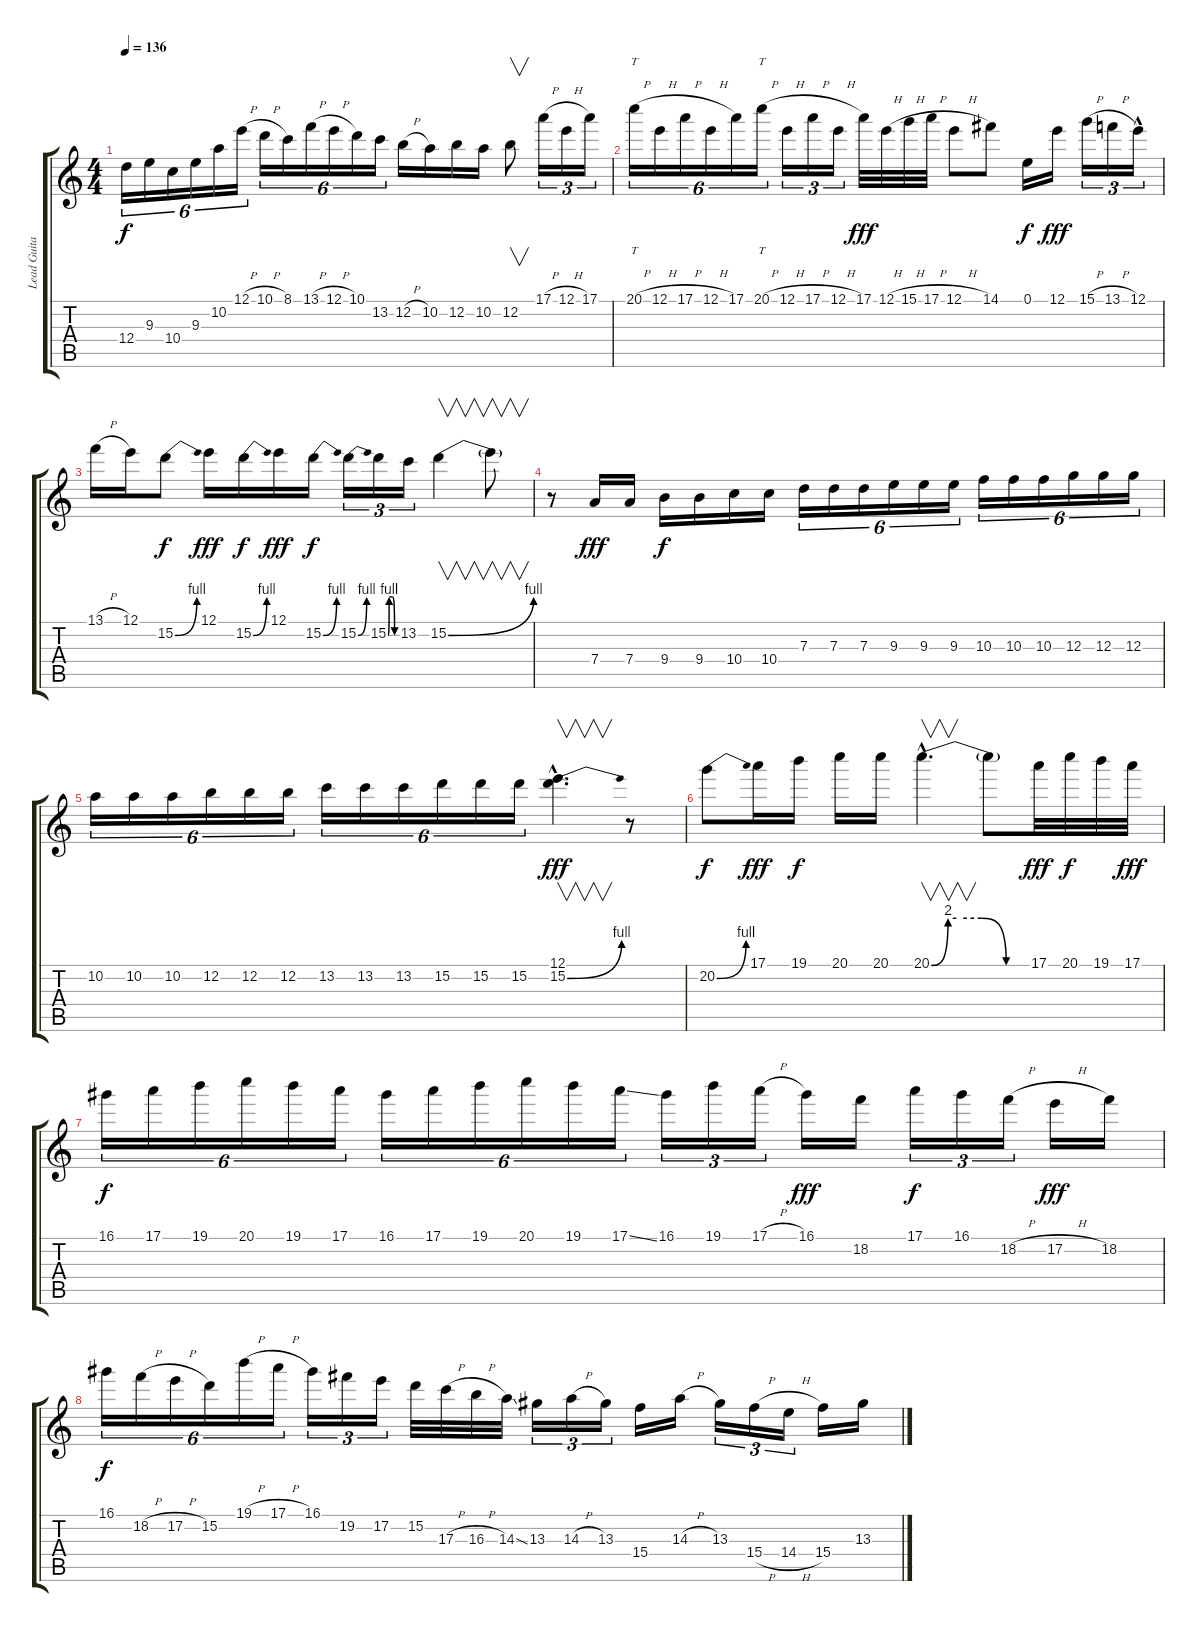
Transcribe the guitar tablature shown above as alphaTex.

\track ("Lead Guitar" "Lead Guita") {instrument overdrivenguitar}
\staff {score tabs}
\tuning (E4 B3 G3 D3 A2 E2) {hide}
\ts (4 4)
\tempo 136
\clef g2
\ks c
12.4.16{tu (6 4) dy f} 9.3.16{tu (6 4)} 10.4.16{tu (6 4)} 9.3.16{tu (6 4)} 10.2.16{tu (6 4)} 12.1{h}.16{tu (6 4)} 10.1{h}.16{tu (6 4)} 8.1.16{tu (6 4)} 13.1{h}.16{tu (6 4)} 12.1{h}.16{tu (6 4)} 10.1.16{tu (6 4)} 13.2.16{tu (6 4)} 12.2{h}.16 10.2.16 12.2.16 10.2.16 12.2.8{v} 17.1{h}.16{tu (3 2)} 12.1{h}.16{tu (3 2)} 17.1.16{tu (3 2)} |
20.1{h}.16{tt tu (6 4)} 12.1{h}.16{tu (6 4)} 17.1{h}.16{tu (6 4)} 12.1{h}.16{tu (6 4)} 17.1.16{tu (6 4)} 20.1{h}.16{tt tu (6 4)} 12.1{h}.16{tu (3 2)} 17.1{h}.16{tu (3 2)} 12.1{h}.16{tu (3 2)} 17.1.32{dy fff} 12.1{h}.32 15.1{h}.32 17.1{h}.32 12.1{h}.8 14.1.8 0.1.16{dy f} 12.1.16{dy fff} 15.1{h}.16{tu (3 2)} 13.1{h}.16{tu (3 2)} 12.1{hac}.16{tu (3 2)} |
13.1{h}.16 12.1.16 15.2{be (bend 0 0 60 4)}.8{dy f} 12.1.16{dy fff} 15.2{be (bend 0 0 60 4)}.16{dy f} 12.1.16{dy fff} 15.2{be (bend 0 0 60 4)}.16{dy f} 15.2{be (bend 0 0 60 4)}.16{tu (3 2)} 15.2{be (custom 0 0 7 4 15 4 30 4 45 0 60 0)}.16{tu (3 2)} 13.2.16{tu (3 2)} 15.2{be (bend 0 0 60 4)}.4{v} 15.2{t}.8{v} |
r.8 7.4.16{dy fff} 7.4.16 9.4.16{dy f} 9.4.16 10.4.16 10.4.16 7.3.16{tu (6 4)} 7.3.16{tu (6 4)} 7.3.16{tu (6 4)} 9.3.16{tu (6 4)} 9.3.16{tu (6 4)} 9.3.16{tu (6 4)} 10.3.16{tu (6 4)} 10.3.16{tu (6 4)} 10.3.16{tu (6 4)} 12.3.16{tu (6 4)} 12.3.16{tu (6 4)} 12.3.16{tu (6 4)} |
10.2.16{tu (6 4)} 10.2.16{tu (6 4)} 10.2.16{tu (6 4)} 12.2.16{tu (6 4)} 12.2.16{tu (6 4)} 12.2.16{tu (6 4)} 13.2.16{tu (6 4)} 13.2.16{tu (6 4)} 13.2.16{tu (6 4)} 15.2.16{tu (6 4)} 15.2.16{tu (6 4)} 15.2.16{tu (6 4)} (12.1{hac} 15.2{be (bend 0 0 60 4) hac}).4{v d dy fff} r.8 |
20.2{be (bend 0 0 60 4)}.8{dy f} 17.1.16{dy fff} 19.1.16{dy f} 20.1.16 20.1.16 20.1{be (custom 0 0 10 8 15 8 30 8 45 0 60 0) hac}.4{v d} 20.1{t}.8 17.1.32{dy fff} 20.1.32{dy f} 19.1.32 17.1.32{dy fff} |
16.1.16{tu (6 4) dy f} 17.1.16{tu (6 4)} 19.1.16{tu (6 4)} 20.1.16{tu (6 4)} 19.1.16{tu (6 4)} 17.1.16{tu (6 4)} 16.1.16{tu (6 4)} 17.1.16{tu (6 4)} 19.1.16{tu (6 4)} 20.1.16{tu (6 4)} 19.1.16{tu (6 4)} 17.1{ss}.16{tu (6 4)} 16.1.16{tu (3 2)} 19.1.16{tu (3 2)} 17.1{h}.16{tu (3 2)} 16.1.16{dy fff} 18.2.16 17.1.16{tu (3 2) dy f} 16.1.16{tu (3 2)} 18.2{h}.16{tu (3 2)} 17.2{h}.16{dy fff} 18.2.16 |
16.1.16{tu (6 4) dy f} 18.2{h}.16{tu (6 4)} 17.2{h}.16{tu (6 4)} 15.2.16{tu (6 4)} 19.1{h}.16{tu (6 4)} 17.1{h}.16{tu (6 4)} 16.1.16{tu (3 2)} 19.2.16{tu (3 2)} 17.2.16{tu (3 2)} 15.2.32 17.3{h}.32 16.3{h}.32 14.3{ss}.32 13.3.16{tu (3 2)} 14.3{h}.16{tu (3 2)} 13.3.16{tu (3 2)} 15.4.16 14.3{h}.16 13.3.16{tu (3 2)} 15.4{h}.16{tu (3 2)} 14.4{h}.16{tu (3 2)} 15.4.16 13.3.16
